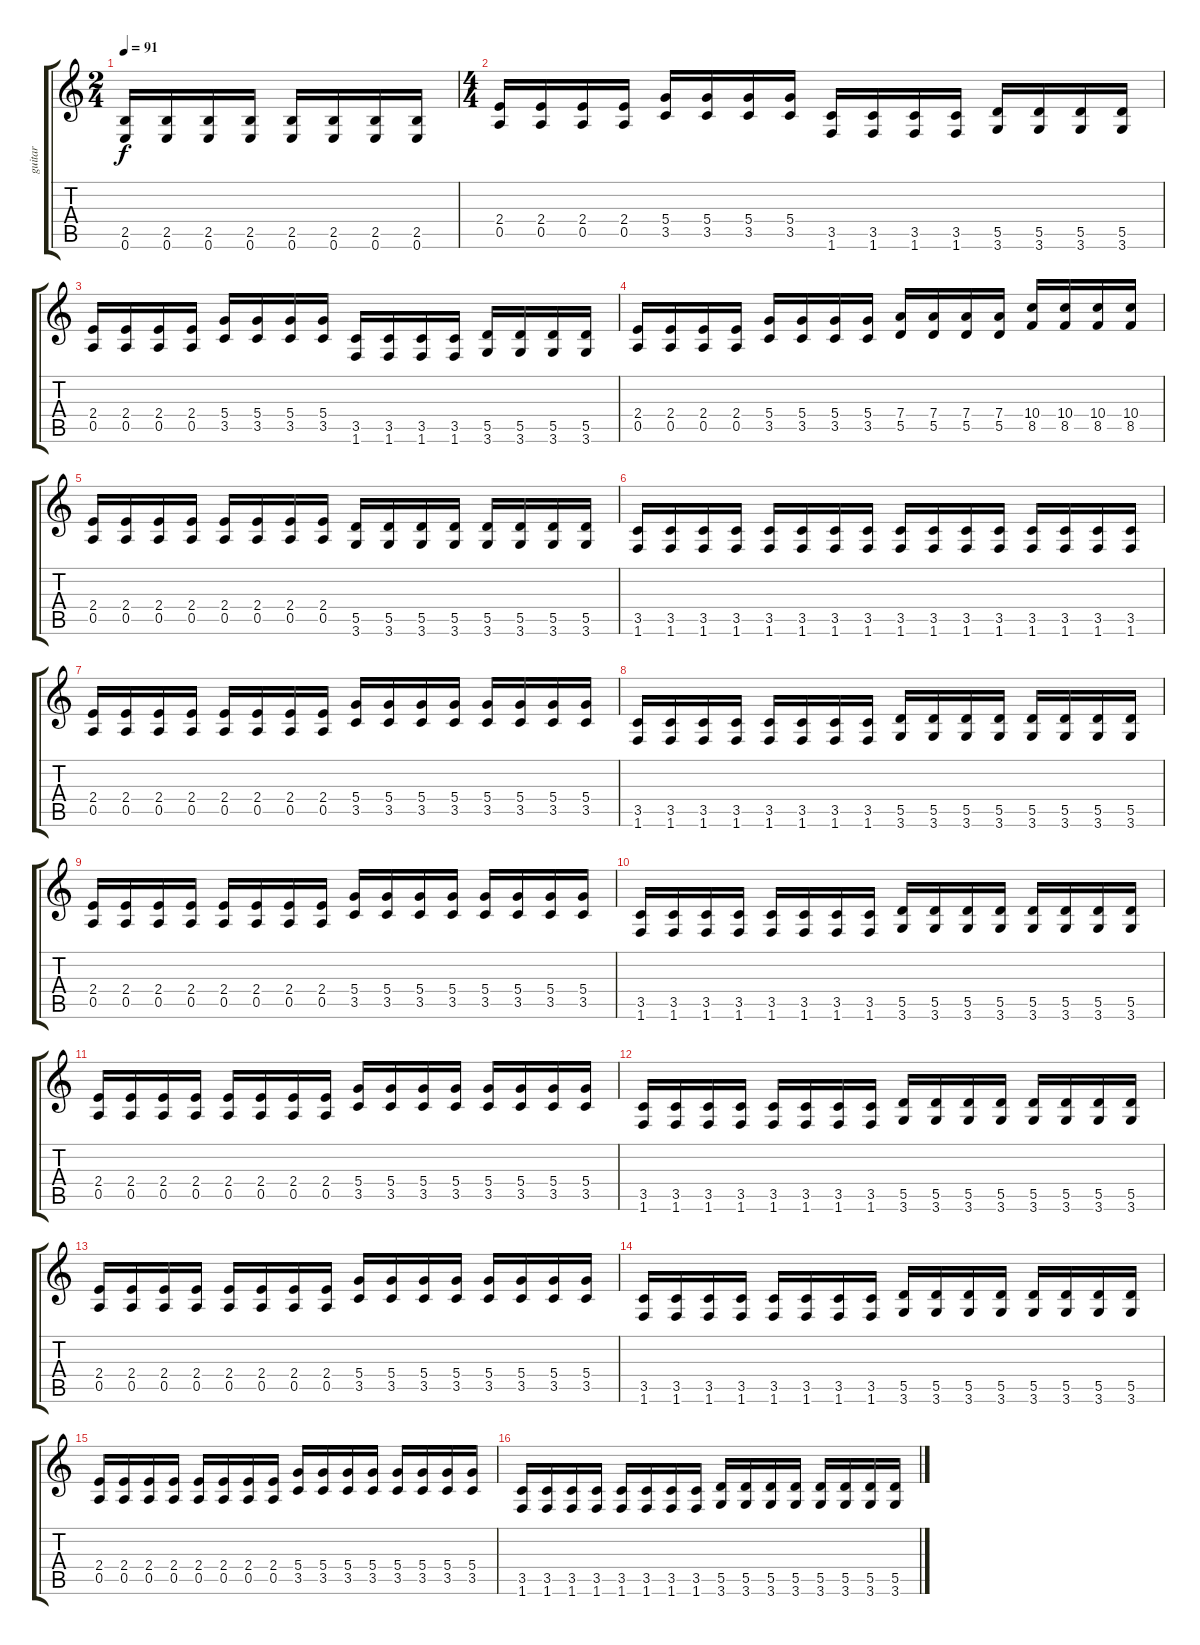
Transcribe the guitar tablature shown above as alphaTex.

\track ("guitar" "guitar") {instrument overdrivenguitar}
\staff {score tabs}
\tuning (E4 B3 G3 D3 A2 E2) {hide}
\ts (2 4)
\tempo 91
\clef g2
\ks c
(2.5 0.6).16{dy f} (2.5 0.6).16 (2.5 0.6).16 (2.5 0.6).16 (2.5 0.6).16 (2.5 0.6).16 (2.5 0.6).16 (2.5 0.6).16 |
\ts (4 4)
(2.4 0.5).16 (2.4 0.5).16 (2.4 0.5).16 (2.4 0.5).16 (5.4 3.5).16 (5.4 3.5).16 (5.4 3.5).16 (5.4 3.5).16 (3.5 1.6).16 (3.5 1.6).16 (3.5 1.6).16 (3.5 1.6).16 (5.5 3.6).16 (5.5 3.6).16 (5.5 3.6).16 (5.5 3.6).16 |
(2.4 0.5).16 (2.4 0.5).16 (2.4 0.5).16 (2.4 0.5).16 (5.4 3.5).16 (5.4 3.5).16 (5.4 3.5).16 (5.4 3.5).16 (3.5 1.6).16 (3.5 1.6).16 (3.5 1.6).16 (3.5 1.6).16 (5.5 3.6).16 (5.5 3.6).16 (5.5 3.6).16 (5.5 3.6).16 |
(2.4 0.5).16 (2.4 0.5).16 (2.4 0.5).16 (2.4 0.5).16 (5.4 3.5).16 (5.4 3.5).16 (5.4 3.5).16 (5.4 3.5).16 (7.4 5.5).16 (7.4 5.5).16 (7.4 5.5).16 (7.4 5.5).16 (10.4 8.5).16 (10.4 8.5).16 (10.4 8.5).16 (10.4 8.5).16 |
(2.4 0.5).16 (2.4 0.5).16 (2.4 0.5).16 (2.4 0.5).16 (2.4 0.5).16 (2.4 0.5).16 (2.4 0.5).16 (2.4 0.5).16 (5.5 3.6).16 (5.5 3.6).16 (5.5 3.6).16 (5.5 3.6).16 (5.5 3.6).16 (5.5 3.6).16 (5.5 3.6).16 (5.5 3.6).16 |
(3.5 1.6).16 (3.5 1.6).16 (3.5 1.6).16 (3.5 1.6).16 (3.5 1.6).16 (3.5 1.6).16 (3.5 1.6).16 (3.5 1.6).16 (3.5 1.6).16 (3.5 1.6).16 (3.5 1.6).16 (3.5 1.6).16 (3.5 1.6).16 (3.5 1.6).16 (3.5 1.6).16 (3.5 1.6).16 |
(2.4 0.5).16 (2.4 0.5).16 (2.4 0.5).16 (2.4 0.5).16 (2.4 0.5).16 (2.4 0.5).16 (2.4 0.5).16 (2.4 0.5).16 (5.4 3.5).16 (5.4 3.5).16 (5.4 3.5).16 (5.4 3.5).16 (5.4 3.5).16 (5.4 3.5).16 (5.4 3.5).16 (5.4 3.5).16 |
(3.5 1.6).16 (3.5 1.6).16 (3.5 1.6).16 (3.5 1.6).16 (3.5 1.6).16 (3.5 1.6).16 (3.5 1.6).16 (3.5 1.6).16 (5.5 3.6).16 (5.5 3.6).16 (5.5 3.6).16 (5.5 3.6).16 (5.5 3.6).16 (5.5 3.6).16 (5.5 3.6).16 (5.5 3.6).16 |
(2.4 0.5).16 (2.4 0.5).16 (2.4 0.5).16 (2.4 0.5).16 (2.4 0.5).16 (2.4 0.5).16 (2.4 0.5).16 (2.4 0.5).16 (5.4 3.5).16 (5.4 3.5).16 (5.4 3.5).16 (5.4 3.5).16 (5.4 3.5).16 (5.4 3.5).16 (5.4 3.5).16 (5.4 3.5).16 |
(3.5 1.6).16 (3.5 1.6).16 (3.5 1.6).16 (3.5 1.6).16 (3.5 1.6).16 (3.5 1.6).16 (3.5 1.6).16 (3.5 1.6).16 (5.5 3.6).16 (5.5 3.6).16 (5.5 3.6).16 (5.5 3.6).16 (5.5 3.6).16 (5.5 3.6).16 (5.5 3.6).16 (5.5 3.6).16 |
(2.4 0.5).16 (2.4 0.5).16 (2.4 0.5).16 (2.4 0.5).16 (2.4 0.5).16 (2.4 0.5).16 (2.4 0.5).16 (2.4 0.5).16 (5.4 3.5).16 (5.4 3.5).16 (5.4 3.5).16 (5.4 3.5).16 (5.4 3.5).16 (5.4 3.5).16 (5.4 3.5).16 (5.4 3.5).16 |
(3.5 1.6).16 (3.5 1.6).16 (3.5 1.6).16 (3.5 1.6).16 (3.5 1.6).16 (3.5 1.6).16 (3.5 1.6).16 (3.5 1.6).16 (5.5 3.6).16 (5.5 3.6).16 (5.5 3.6).16 (5.5 3.6).16 (5.5 3.6).16 (5.5 3.6).16 (5.5 3.6).16 (5.5 3.6).16 |
(2.4 0.5).16 (2.4 0.5).16 (2.4 0.5).16 (2.4 0.5).16 (2.4 0.5).16 (2.4 0.5).16 (2.4 0.5).16 (2.4 0.5).16 (5.4 3.5).16 (5.4 3.5).16 (5.4 3.5).16 (5.4 3.5).16 (5.4 3.5).16 (5.4 3.5).16 (5.4 3.5).16 (5.4 3.5).16 |
(3.5 1.6).16 (3.5 1.6).16 (3.5 1.6).16 (3.5 1.6).16 (3.5 1.6).16 (3.5 1.6).16 (3.5 1.6).16 (3.5 1.6).16 (5.5 3.6).16 (5.5 3.6).16 (5.5 3.6).16 (5.5 3.6).16 (5.5 3.6).16 (5.5 3.6).16 (5.5 3.6).16 (5.5 3.6).16 |
(2.4 0.5).16 (2.4 0.5).16 (2.4 0.5).16 (2.4 0.5).16 (2.4 0.5).16 (2.4 0.5).16 (2.4 0.5).16 (2.4 0.5).16 (5.4 3.5).16 (5.4 3.5).16 (5.4 3.5).16 (5.4 3.5).16 (5.4 3.5).16 (5.4 3.5).16 (5.4 3.5).16 (5.4 3.5).16 |
(3.5 1.6).16 (3.5 1.6).16 (3.5 1.6).16 (3.5 1.6).16 (3.5 1.6).16 (3.5 1.6).16 (3.5 1.6).16 (3.5 1.6).16 (5.5 3.6).16 (5.5 3.6).16 (5.5 3.6).16 (5.5 3.6).16 (5.5 3.6).16 (5.5 3.6).16 (5.5 3.6).16 (5.5 3.6).16
